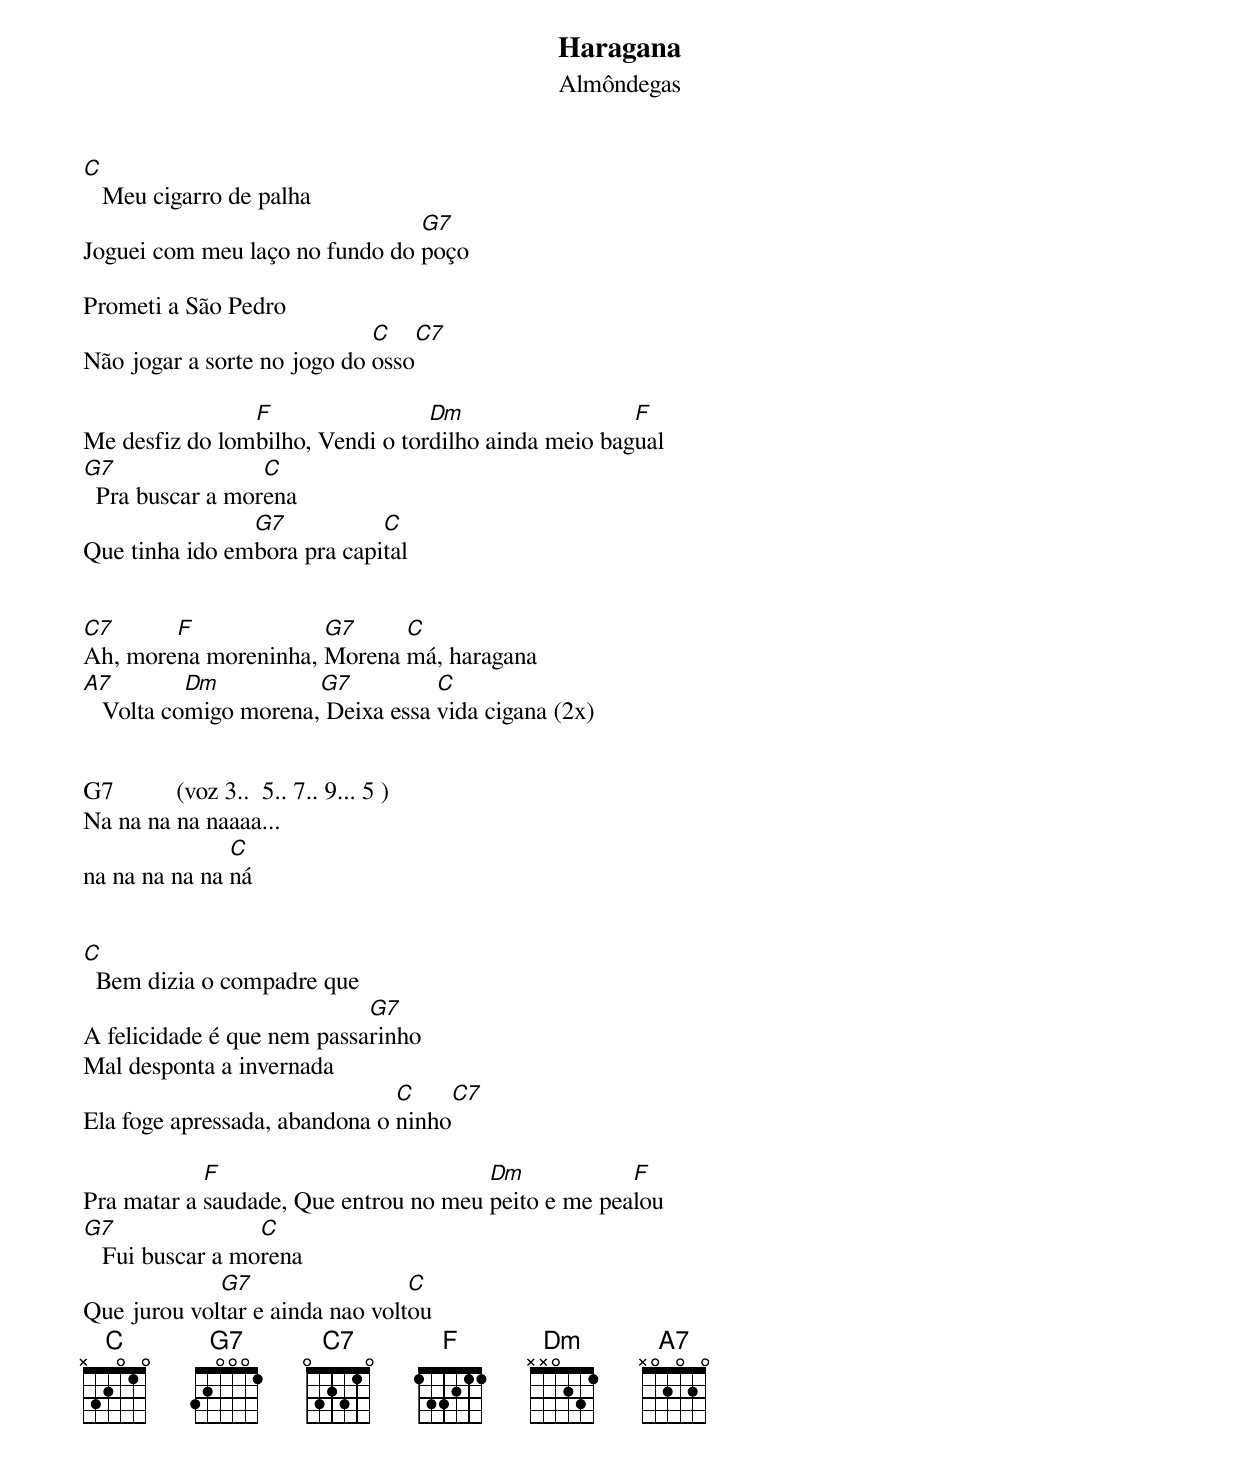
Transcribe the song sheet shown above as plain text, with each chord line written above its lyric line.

Haragana
Almôndegas

C
   Meu cigarro de palha
                                G7
Joguei com meu laço no fundo do poço

Prometi a São Pedro
                             C   C7
Não jogar a sorte no jogo do osso

                F                 Dm                  F
Me desfiz do lombilho, Vendi o tordilho ainda meio bagual
G7                C
  Pra buscar a morena
                G7           C
Que tinha ido embora pra capital


C7      F             G7     C
Ah, morena moreninha, Morena má, haragana
A7         Dm          G7          C
   Volta comigo morena, Deixa essa vida cigana (2x)


G7          (voz 3..  5.. 7.. 9... 5 )
Na na na na naaaa...
               C
na na na na na ná


C
  Bem dizia o compadre que
                            G7
A felicidade é que nem passarinho
Mal desponta a invernada
                               C     C7
Ela foge apressada, abandona o ninho

            F                          Dm            F
Pra matar a saudade, Que entrou no meu peito e me pealou
G7                C
   Fui buscar a morena
             G7                  C
Que jurou voltar e ainda nao voltou
